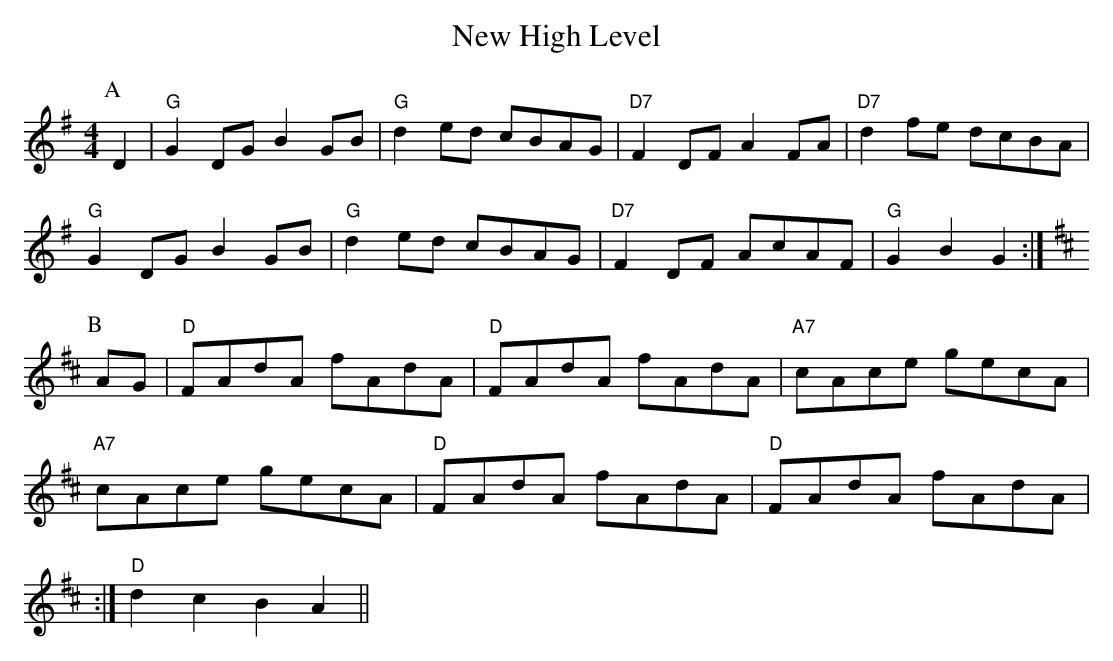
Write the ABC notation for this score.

X:1
T:New High Level
M:4/4
L:1/4
K:G
P:A
D|"G"GD/2G/2 BG/2B/2|"G"de/2d/2 c/2B/2A/2G/2|"D7"FD/2F/2 AF/2A/2|\
"D7"df/2e/2 d/2c/2B/2A/2|
"G"GD/2G/2 BG/2B/2|"G"de/2d/2 c/2B/2A/2G/2|"D7"FD/2F/2 A/2c/2A/2F/2|"G"GB G:|
K:D
P:B
A/2G/2|"D"F/2A/2d/2A/2 f/2A/2d/2A/2|"D"F/2A/2d/2A/2 f/2A/2d/2A/2|\
"A7"c/2A/2c/2e/2 g/2e/2c/2A/2|
"A7"c/2A/2c/2e/2 g/2e/2c/2A/2|"D"F/2A/2d/2A/2 f/2A/2d/2A/2|\
"D"F/2A/2d/2A/2 f/2A/2d/2A/2|
:|"D"dc BA||
